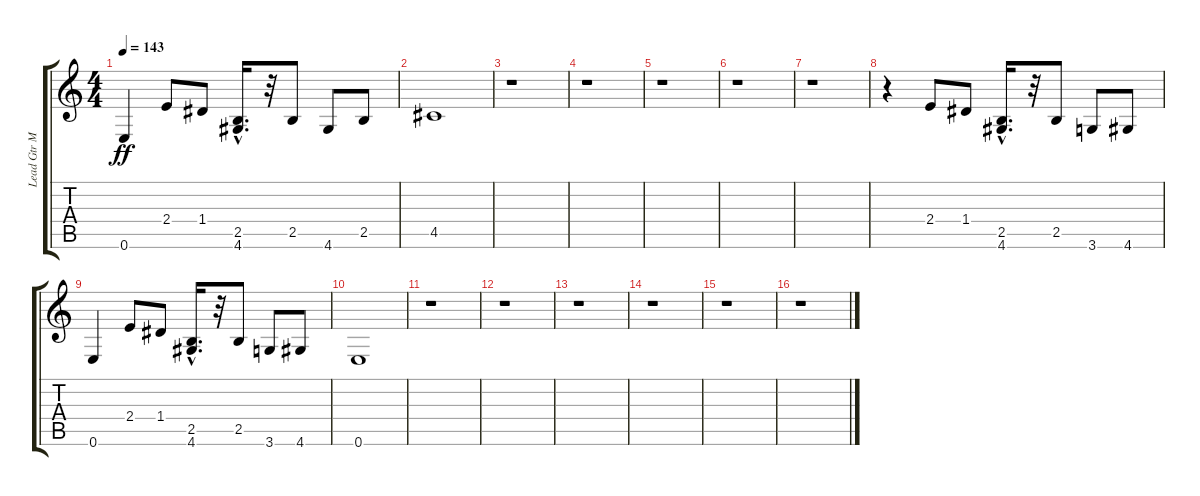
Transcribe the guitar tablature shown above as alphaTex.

\track ("Lead Gtr Muted" "Lead Gtr M") {instrument electricguitarmuted}
\staff {score tabs}
\tuning (E4 B3 G3 D3 A2 E2) {hide}
\ts (4 4)
\tempo 143
\clef g2
\ks c
0.6.4{dy ff} 2.4.8 1.4.8 (2.5 4.6{hac}).16{d} r.32 2.5.8 4.6.8 2.5.8 |
4.5.1 |
r.1 |
r.1 |
r.1 |
r.1 |
r.1 |
r.4 2.4.8 1.4.8 (2.5 4.6{hac}).16{d} r.32 2.5.8 3.6.8 4.6.8 |
0.6.4 2.4.8 1.4.8 (2.5 4.6{hac}).16{d} r.32 2.5.8 3.6.8 4.6.8 |
0.6.1 |
r.1 |
r.1 |
r.1 |
r.1 |
r.1 |
r.1
